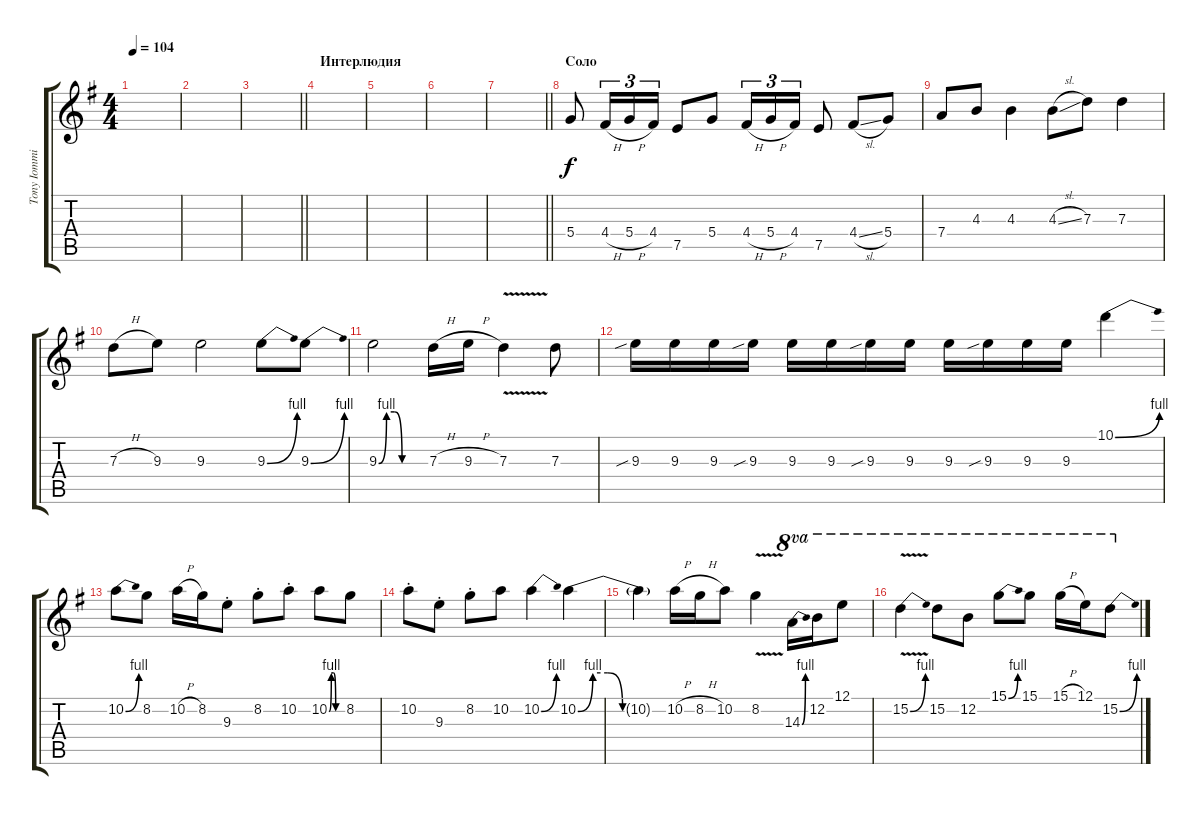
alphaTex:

\track ("Tony Iommi (lead)" "Tony Iommi") {instrument distortionguitar}
\staff {score tabs}
\tuning (E4 B3 G3 D3 A2 E2) {hide}
\ts (4 4)
\tempo 104
\clef g2
\ks g
|
|
\barLineRight lightlight
|
\section ("" "Интерлюдия")
|
|
|
\barLineRight lightlight
|
\section ("" "Соло")
5.4.8 4.4{h}.16{tu (3 2)} 5.4{h}.16{tu (3 2)} 4.4.16{tu (3 2)} 7.5.8 5.4.8 4.4{h}.16{tu (3 2)} 5.4{h}.16{tu (3 2)} 4.4.16{tu (3 2)} 7.5.8 4.4{sl}.8 5.4.8 |
7.4.8 4.3.8 4.3.4 4.3{sl}.8 7.3.8 7.3.4 |
7.3{h}.8 9.3.8 9.3.2 9.3{be (bend 0 0 60 4)}.8 9.3{be (bend 0 0 60 4)}.8 |
9.3{be (custom 0 0 10 4 20 4 30 0 60 0)}.2 7.3{h}.16 9.3{h}.16 7.3{v}.4 7.3.8 |
9.3{sib}.16 9.3.16 9.3.16 9.3{sib}.16 9.3.16 9.3.16 9.3{sib}.16 9.3.16 9.3.16 9.3{sib}.16 9.3.16 9.3.16 10.1{be (bend 0 0 60 4)}.4 |
10.2{be (bend 0 0 60 4)}.8 8.2.8 10.2{h}.16 8.2.16 9.3{st}.8 8.2{st}.8 10.2{st}.8 10.2{be (custom 0 0 10 4 20 4 30 0 60 0)}.8 8.2.8 |
10.2{st}.8 9.3{st}.8 8.2{st}.8 10.2.8 10.2{be (bend 0 0 60 4)}.4 10.2{be (custom 0 0 10 4 20 4 30 0 60 0)}.4 |
10.2{t}.4 10.2{h}.16 8.2{h}.16 10.2.8 8.2{v}.4 14.3{be (bend 0 0 60 4)}.16{ot 8va} 12.2.16{ot 8va} 12.1.8{ot 8va} |
15.2{be (bend 0 0 60 4) v}.4{ot 8va} 15.2.8{ot 8va} 12.2.8{ot 8va} 15.1{be (bend 0 0 60 4)}.8{ot 8va} 15.1.8{ot 8va} 15.1{h}.16{ot 8va} 12.1.16{ot 8va} 15.2{be (bend 0 0 60 4)}.8{ot 8va}
